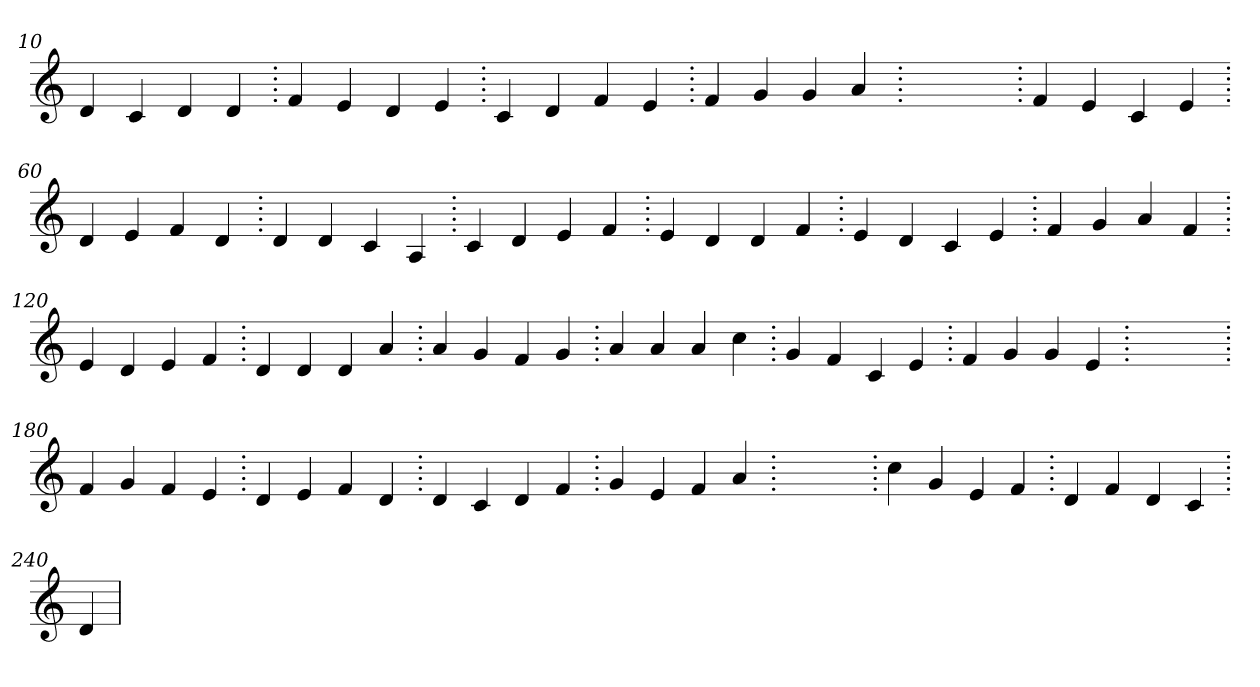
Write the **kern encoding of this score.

**kern
*part1
*staff1
*clefG2
=10.
4d
4c
4d
4d
=20.
4f
4e
4d
4e
=30.
4c
4d
4f
4e
=40.
4f
4g
4g
4a
=50.
1ryy
=50.
4f
4e
4c
4e
=60.
4d
4e
4f
4d
=70.
4d
4d
4c
4A
=80.
4c
4d
4e
4f
=90.
4e
4d
4d
4f
=100.
4e
4d
4c
4e
=110.
4f
4g
4a
4f
=120.
4e
4d
4e
4f
=130.
4d
4d
4d
4a
=140.
4a
4g
4f
4g
=150.
4a
4a
4a
4cc
=160.
4g
4f
4c
4e
=170.
4f
4g
4g
4e
=180.
1ryy
=180.
4f
4g
4f
4e
=190.
4d
4e
4f
4d
=200.
4d
4c
4d
4f
=210.
4g
4e
4f
4a
=220.
1ryy
=220.
4cc
4g
4e
4f
=230.
4d
4f
4d
4c
=240.
4d
=
*-
